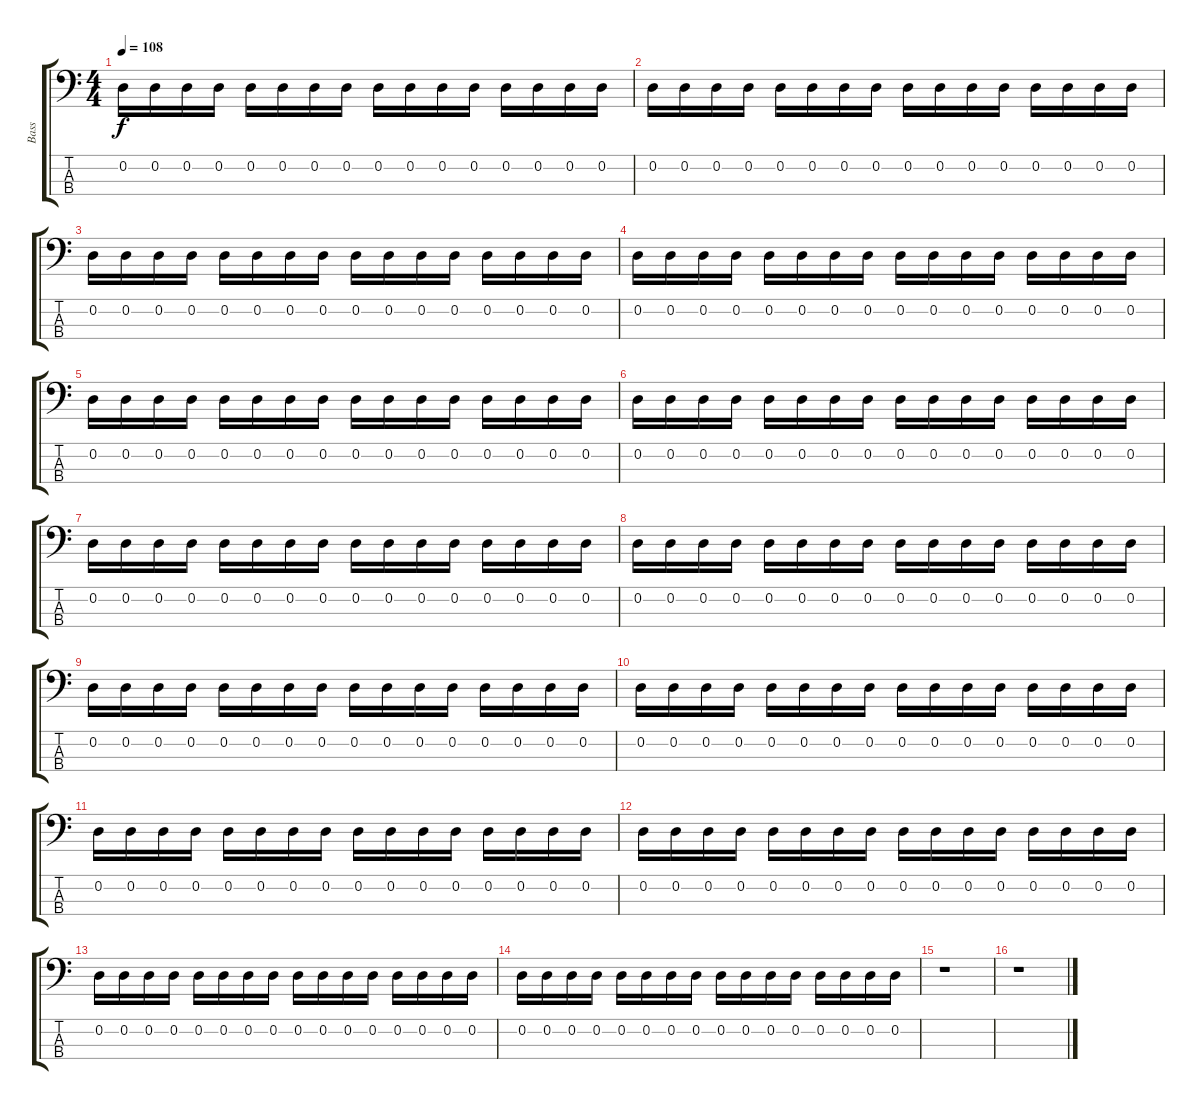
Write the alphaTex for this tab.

\track ("Bass" "Bass") {instrument slapbass2}
\staff {score tabs}
\tuning (G2 D2 A1 D1) {hide}
\ts (4 4)
\tempo 108
\clef f4
\ks c
0.2.16{dy f} 0.2.16 0.2.16 0.2.16 0.2.16 0.2.16 0.2.16 0.2.16 0.2.16 0.2.16 0.2.16 0.2.16 0.2.16 0.2.16 0.2.16 0.2.16 |
0.2.16 0.2.16 0.2.16 0.2.16 0.2.16 0.2.16 0.2.16 0.2.16 0.2.16 0.2.16 0.2.16 0.2.16 0.2.16 0.2.16 0.2.16 0.2.16 |
0.2.16 0.2.16 0.2.16 0.2.16 0.2.16 0.2.16 0.2.16 0.2.16 0.2.16 0.2.16 0.2.16 0.2.16 0.2.16 0.2.16 0.2.16 0.2.16 |
0.2.16 0.2.16 0.2.16 0.2.16 0.2.16 0.2.16 0.2.16 0.2.16 0.2.16 0.2.16 0.2.16 0.2.16 0.2.16 0.2.16 0.2.16 0.2.16 |
0.2.16 0.2.16 0.2.16 0.2.16 0.2.16 0.2.16 0.2.16 0.2.16 0.2.16 0.2.16 0.2.16 0.2.16 0.2.16 0.2.16 0.2.16 0.2.16 |
0.2.16 0.2.16 0.2.16 0.2.16 0.2.16 0.2.16 0.2.16 0.2.16 0.2.16 0.2.16 0.2.16 0.2.16 0.2.16 0.2.16 0.2.16 0.2.16 |
0.2.16 0.2.16 0.2.16 0.2.16 0.2.16 0.2.16 0.2.16 0.2.16 0.2.16 0.2.16 0.2.16 0.2.16 0.2.16 0.2.16 0.2.16 0.2.16 |
0.2.16 0.2.16 0.2.16 0.2.16 0.2.16 0.2.16 0.2.16 0.2.16 0.2.16 0.2.16 0.2.16 0.2.16 0.2.16 0.2.16 0.2.16 0.2.16 |
0.2.16 0.2.16 0.2.16 0.2.16 0.2.16 0.2.16 0.2.16 0.2.16 0.2.16 0.2.16 0.2.16 0.2.16 0.2.16 0.2.16 0.2.16 0.2.16 |
0.2.16 0.2.16 0.2.16 0.2.16 0.2.16 0.2.16 0.2.16 0.2.16 0.2.16 0.2.16 0.2.16 0.2.16 0.2.16 0.2.16 0.2.16 0.2.16 |
0.2.16 0.2.16 0.2.16 0.2.16 0.2.16 0.2.16 0.2.16 0.2.16 0.2.16 0.2.16 0.2.16 0.2.16 0.2.16 0.2.16 0.2.16 0.2.16 |
0.2.16 0.2.16 0.2.16 0.2.16 0.2.16 0.2.16 0.2.16 0.2.16 0.2.16 0.2.16 0.2.16 0.2.16 0.2.16 0.2.16 0.2.16 0.2.16 |
0.2.16 0.2.16 0.2.16 0.2.16 0.2.16 0.2.16 0.2.16 0.2.16 0.2.16 0.2.16 0.2.16 0.2.16 0.2.16 0.2.16 0.2.16 0.2.16 |
0.2.16 0.2.16 0.2.16 0.2.16 0.2.16 0.2.16 0.2.16 0.2.16 0.2.16 0.2.16 0.2.16 0.2.16 0.2.16 0.2.16 0.2.16 0.2.16 |
r.1 |
r.1
